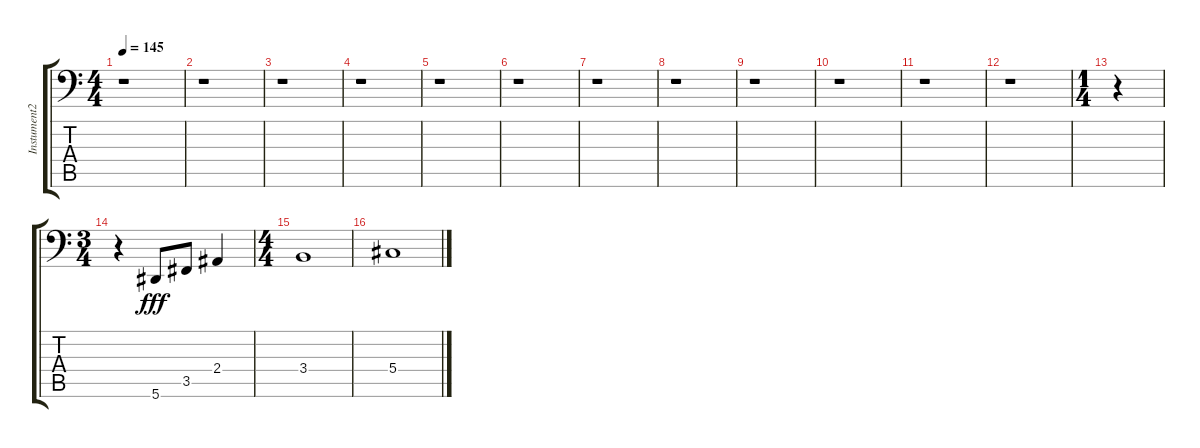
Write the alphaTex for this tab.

\track ("Instument2" "Instument2") {instrument tuba}
\staff {score tabs}
\tuning (Bb3 F3 Db3 Ab2 Eb2 Bb1) {hide}
\ts (4 4)
\tempo 145
\clef f4
\ks c
r.1{dy mf} |
r.1 |
r.1 |
r.1 |
r.1 |
r.1 |
r.1 |
r.1 |
r.1 |
r.1 |
r.1 |
r.1 |
\ts (1 4)
r.4 |
\ts (3 4)
r.4 5.6.8{dy fff} 3.5.8 2.4.4 |
\ts (4 4)
3.4.1 |
5.4.1
